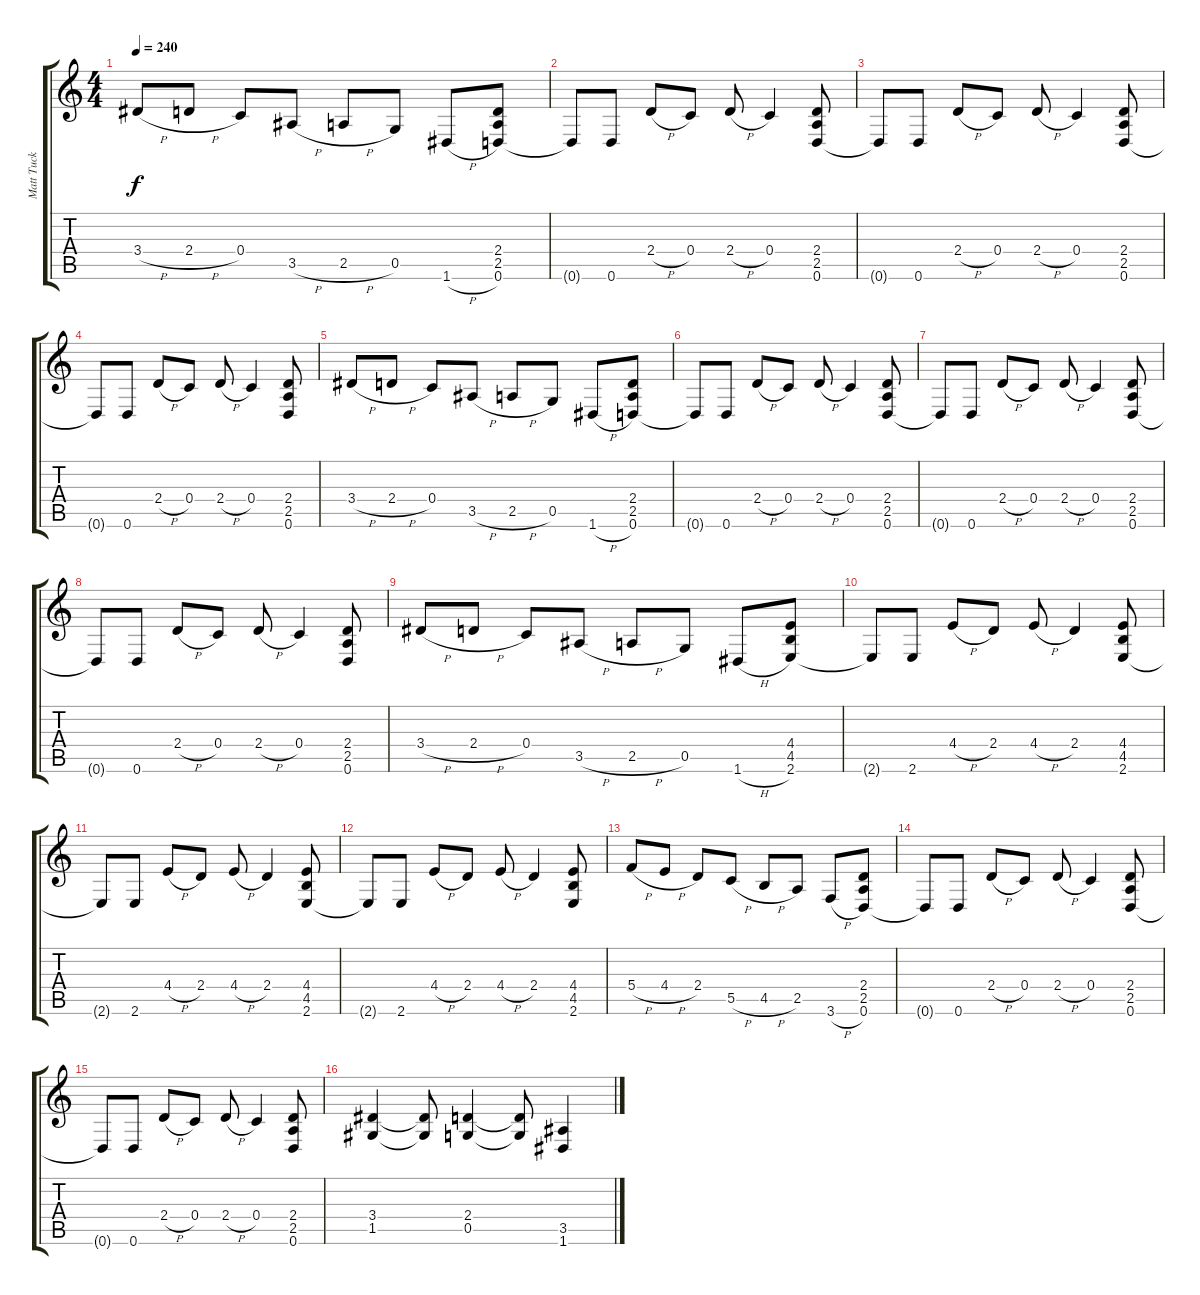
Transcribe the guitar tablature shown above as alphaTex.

\track ("Matt Tuck" "Matt Tuck") {instrument distortionguitar}
\staff {score tabs}
\tuning (D4 A3 F3 C3 G2 D2) {hide}
\ts (4 4)
\tempo 240
\clef g2
\ks c
3.4{h}.8{dy f} 2.4{h}.8 0.4.8 3.5{h}.8 2.5{h}.8 0.5.8 1.6{h}.8 (2.4 2.5 0.6).8 |
0.6{t}.8 0.6.8 2.4{h}.8 0.4.8 2.4{h}.8 0.4.4 (2.4 2.5 0.6).8 |
0.6{t}.8 0.6.8 2.4{h}.8 0.4.8 2.4{h}.8 0.4.4 (2.4 2.5 0.6).8 |
0.6{t}.8 0.6.8 2.4{h}.8 0.4.8 2.4{h}.8 0.4.4 (2.4 2.5 0.6).8 |
3.4{h}.8 2.4{h}.8 0.4.8 3.5{h}.8 2.5{h}.8 0.5.8 1.6{h}.8 (2.4 2.5 0.6).8 |
0.6{t}.8 0.6.8 2.4{h}.8 0.4.8 2.4{h}.8 0.4.4 (2.4 2.5 0.6).8 |
0.6{t}.8 0.6.8 2.4{h}.8 0.4.8 2.4{h}.8 0.4.4 (2.4 2.5 0.6).8 |
0.6{t}.8 0.6.8 2.4{h}.8 0.4.8 2.4{h}.8 0.4.4 (2.4 2.5 0.6).8 |
3.4{h}.8 2.4{h}.8 0.4.8 3.5{h}.8 2.5{h}.8 0.5.8 1.6{h}.8 (4.4 4.5 2.6).8 |
2.6{t}.8 2.6.8 4.4{h}.8 2.4.8 4.4{h}.8 2.4.4 (4.4 4.5 2.6).8 |
2.6{t}.8 2.6.8 4.4{h}.8 2.4.8 4.4{h}.8 2.4.4 (4.4 4.5 2.6).8 |
2.6{t}.8 2.6.8 4.4{h}.8 2.4.8 4.4{h}.8 2.4.4 (4.4 4.5 2.6).8 |
5.4{h}.8 4.4{h}.8 2.4.8 5.5{h}.8 4.5{h}.8 2.5.8 3.6{h}.8 (2.4 2.5 0.6).8 |
0.6{t}.8 0.6.8 2.4{h}.8 0.4.8 2.4{h}.8 0.4.4 (2.4 2.5 0.6).8 |
0.6{t}.8 0.6.8 2.4{h}.8 0.4.8 2.4{h}.8 0.4.4 (2.4 2.5 0.6).8 |
(3.4 1.5).4 (3.4{t} 1.5{t}).8 (2.4 0.5).4 (2.4{t} 0.5{t}).8 (3.5 1.6).4
